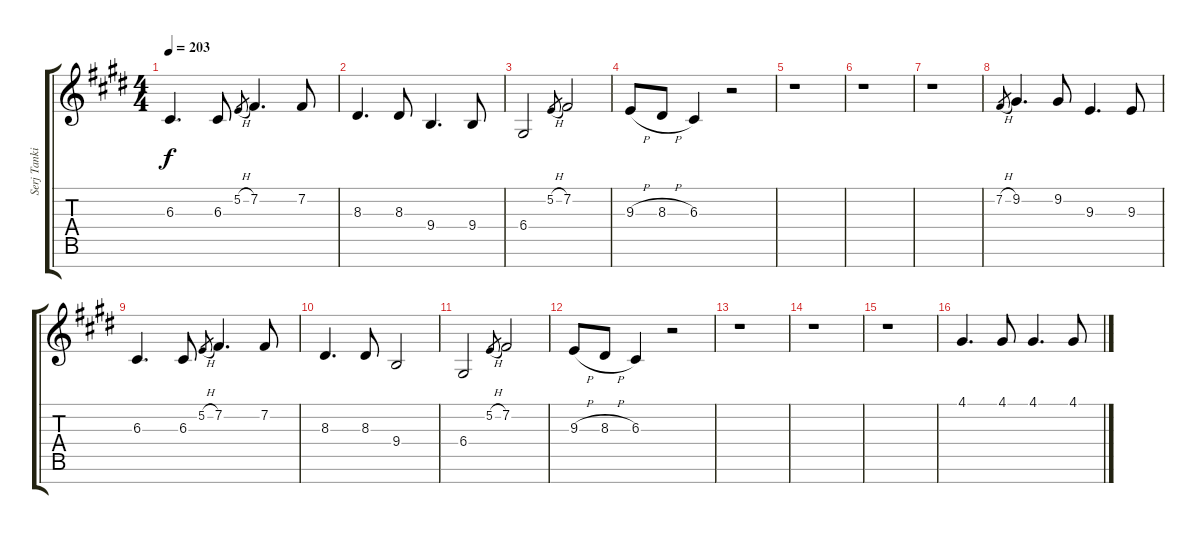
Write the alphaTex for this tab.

\track ("Serj Tankian [Backing Vocals]" "Serj Tanki") {instrument clarinet}
\staff {score tabs}
\tuning (E4 B3 G3 D3 A2 E2 B1) {hide}
\ts (4 4)
\tempo 203
\clef g2
\ks c#minor
6.3.4{d dy f} 6.3.8 5.2{h}.8{gr} 7.2.4{d} 7.2.8 |
8.3.4{d} 8.3.8 9.4.4{d} 9.4.8 |
6.4.2 5.2{h}.8{gr} 7.2.2 |
9.3{h}.8 8.3{h}.8 6.3.4 r.2 |
r.1 |
r.1 |
r.1 |
7.2{h}.8{gr} 9.2.4{d} 9.2.8 9.3.4{d} 9.3.8 |
6.3.4{d} 6.3.8 5.2{h}.8{gr} 7.2.4{d} 7.2.8 |
8.3.4{d} 8.3.8 9.4.2 |
6.4.2 5.2{h}.8{gr} 7.2.2 |
9.3{h}.8 8.3{h}.8 6.3.4 r.2 |
r.1 |
r.1 |
r.1 |
4.1.4{d} 4.1.8 4.1.4{d} 4.1.8
